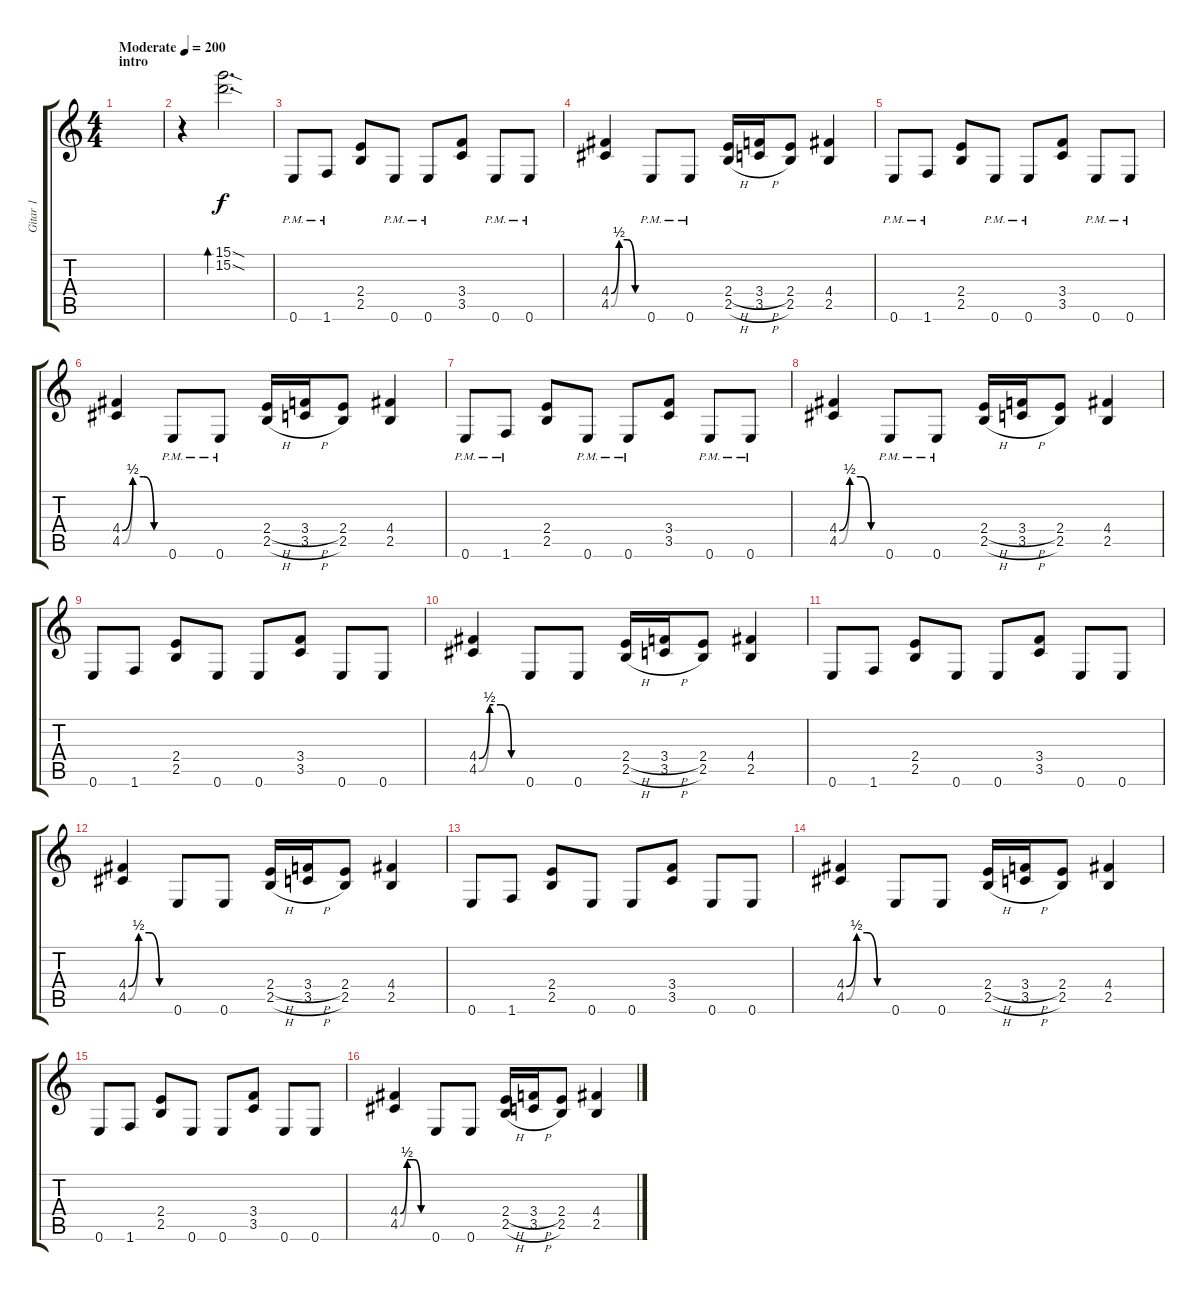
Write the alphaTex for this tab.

\track ("Gitar 1" "Gitar 1") {instrument overdrivenguitar}
\staff {score tabs}
\tuning (E4 B3 G3 D3 A2 E2) {hide}
\ts (4 4)
\section ("" "intro")
\tempo (200 "Moderate")
\clef g2
\ks c
|
r.4 (15.1{sod} 15.2{sod}).2{d bd 480} |
0.6{pm}.8 1.6{pm}.8 (2.4 2.5).8 0.6{pm}.8 0.6{pm}.8 (3.4 3.5).8 0.6{pm}.8 0.6{pm}.8 |
(4.4{be (custom 0 0 15 2 30 2 45 0 60 0)} 4.5{be (custom 0 0 15 2 30 2 45 0 60 0)}).4 0.6{pm}.8 0.6{pm}.8 (2.4{h} 2.5{h}).16 (3.4{h} 3.5{h}).16 (2.4 2.5).8 (4.4 2.5).4 |
0.6{pm}.8 1.6{pm}.8 (2.4 2.5).8 0.6{pm}.8 0.6{pm}.8 (3.4 3.5).8 0.6{pm}.8 0.6{pm}.8 |
(4.4{be (custom 0 0 15 2 30 2 45 0 60 0)} 4.5{be (custom 0 0 15 2 30 2 45 0 60 0)}).4 0.6{pm}.8 0.6{pm}.8 (2.4{h} 2.5{h}).16 (3.4{h} 3.5{h}).16 (2.4 2.5).8 (4.4 2.5).4 |
0.6{pm}.8 1.6{pm}.8 (2.4 2.5).8 0.6{pm}.8 0.6{pm}.8 (3.4 3.5).8 0.6{pm}.8 0.6{pm}.8 |
(4.4{be (custom 0 0 15 2 30 2 45 0 60 0)} 4.5{be (custom 0 0 15 2 30 2 45 0 60 0)}).4 0.6{pm}.8 0.6{pm}.8 (2.4{h} 2.5{h}).16 (3.4{h} 3.5{h}).16 (2.4 2.5).8 (4.4 2.5).4 |
0.6.8 1.6.8 (2.4 2.5).8 0.6.8 0.6.8 (3.4 3.5).8 0.6.8 0.6.8 |
(4.4{be (custom 0 0 15 2 30 2 45 0 60 0)} 4.5{be (custom 0 0 15 2 30 2 45 0 60 0)}).4 0.6.8 0.6.8 (2.4{h} 2.5{h}).16 (3.4{h} 3.5{h}).16 (2.4 2.5).8 (4.4 2.5).4 |
0.6.8 1.6.8 (2.4 2.5).8 0.6.8 0.6.8 (3.4 3.5).8 0.6.8 0.6.8 |
(4.4{be (custom 0 0 15 2 30 2 45 0 60 0)} 4.5{be (custom 0 0 15 2 30 2 45 0 60 0)}).4 0.6.8 0.6.8 (2.4{h} 2.5{h}).16 (3.4{h} 3.5{h}).16 (2.4 2.5).8 (4.4 2.5).4 |
0.6.8 1.6.8 (2.4 2.5).8 0.6.8 0.6.8 (3.4 3.5).8 0.6.8 0.6.8 |
(4.4{be (custom 0 0 15 2 30 2 45 0 60 0)} 4.5{be (custom 0 0 15 2 30 2 45 0 60 0)}).4 0.6.8 0.6.8 (2.4{h} 2.5{h}).16 (3.4{h} 3.5{h}).16 (2.4 2.5).8 (4.4 2.5).4 |
0.6.8 1.6.8 (2.4 2.5).8 0.6.8 0.6.8 (3.4 3.5).8 0.6.8 0.6.8 |
(4.4{be (custom 0 0 15 2 30 2 45 0 60 0)} 4.5{be (custom 0 0 15 2 30 2 45 0 60 0)}).4 0.6.8 0.6.8 (2.4{h} 2.5{h}).16 (3.4{h} 3.5{h}).16 (2.4 2.5).8 (4.4 2.5).4
